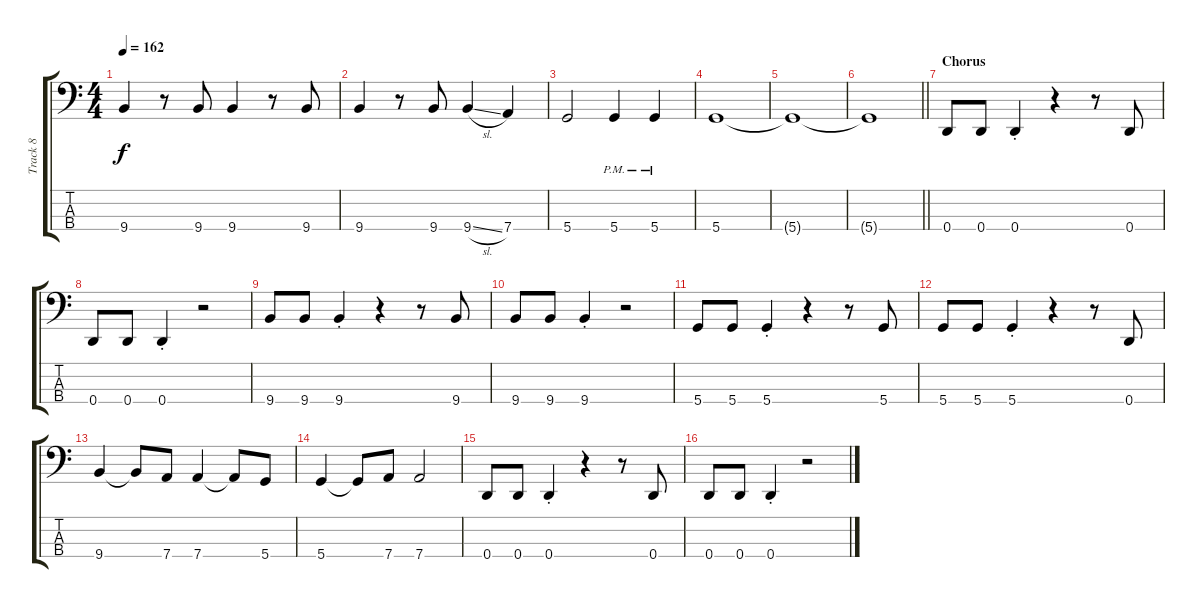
\track ("Track 8" "Track 8") {instrument electricbasspick}
\staff {score tabs}
\tuning (G2 D2 A1 D1) {hide}
\ts (4 4)
\tempo 162
\clef f4
\ks c
9.4.4{dy f} r.8 9.4.8 9.4.4 r.8 9.4.8 |
9.4.4 r.8 9.4.8 9.4{sl}.4 7.4.4 |
5.4.2 5.4{pm}.4 5.4{pm}.4 |
5.4.1 |
5.4{t}.1 |
\barLineRight lightlight
5.4{t}.1 |
\section ("" "Chorus")
0.4.8 0.4.8 0.4{st}.4 r.4 r.8 0.4.8 |
0.4.8 0.4.8 0.4{st}.4 r.2 |
9.4.8 9.4.8 9.4{st}.4 r.4 r.8 9.4.8 |
9.4.8 9.4.8 9.4{st}.4 r.2 |
5.4.8 5.4.8 5.4{st}.4 r.4 r.8 5.4.8 |
5.4.8 5.4.8 5.4{st}.4 r.4 r.8 0.4.8 |
9.4.4 9.4{t}.8 7.4.8 7.4.4 7.4{t}.8 5.4.8 |
5.4.4 5.4{t}.8 7.4.8 7.4.2 |
0.4.8 0.4.8 0.4{st}.4 r.4 r.8 0.4.8 |
0.4.8 0.4.8 0.4{st}.4 r.2
